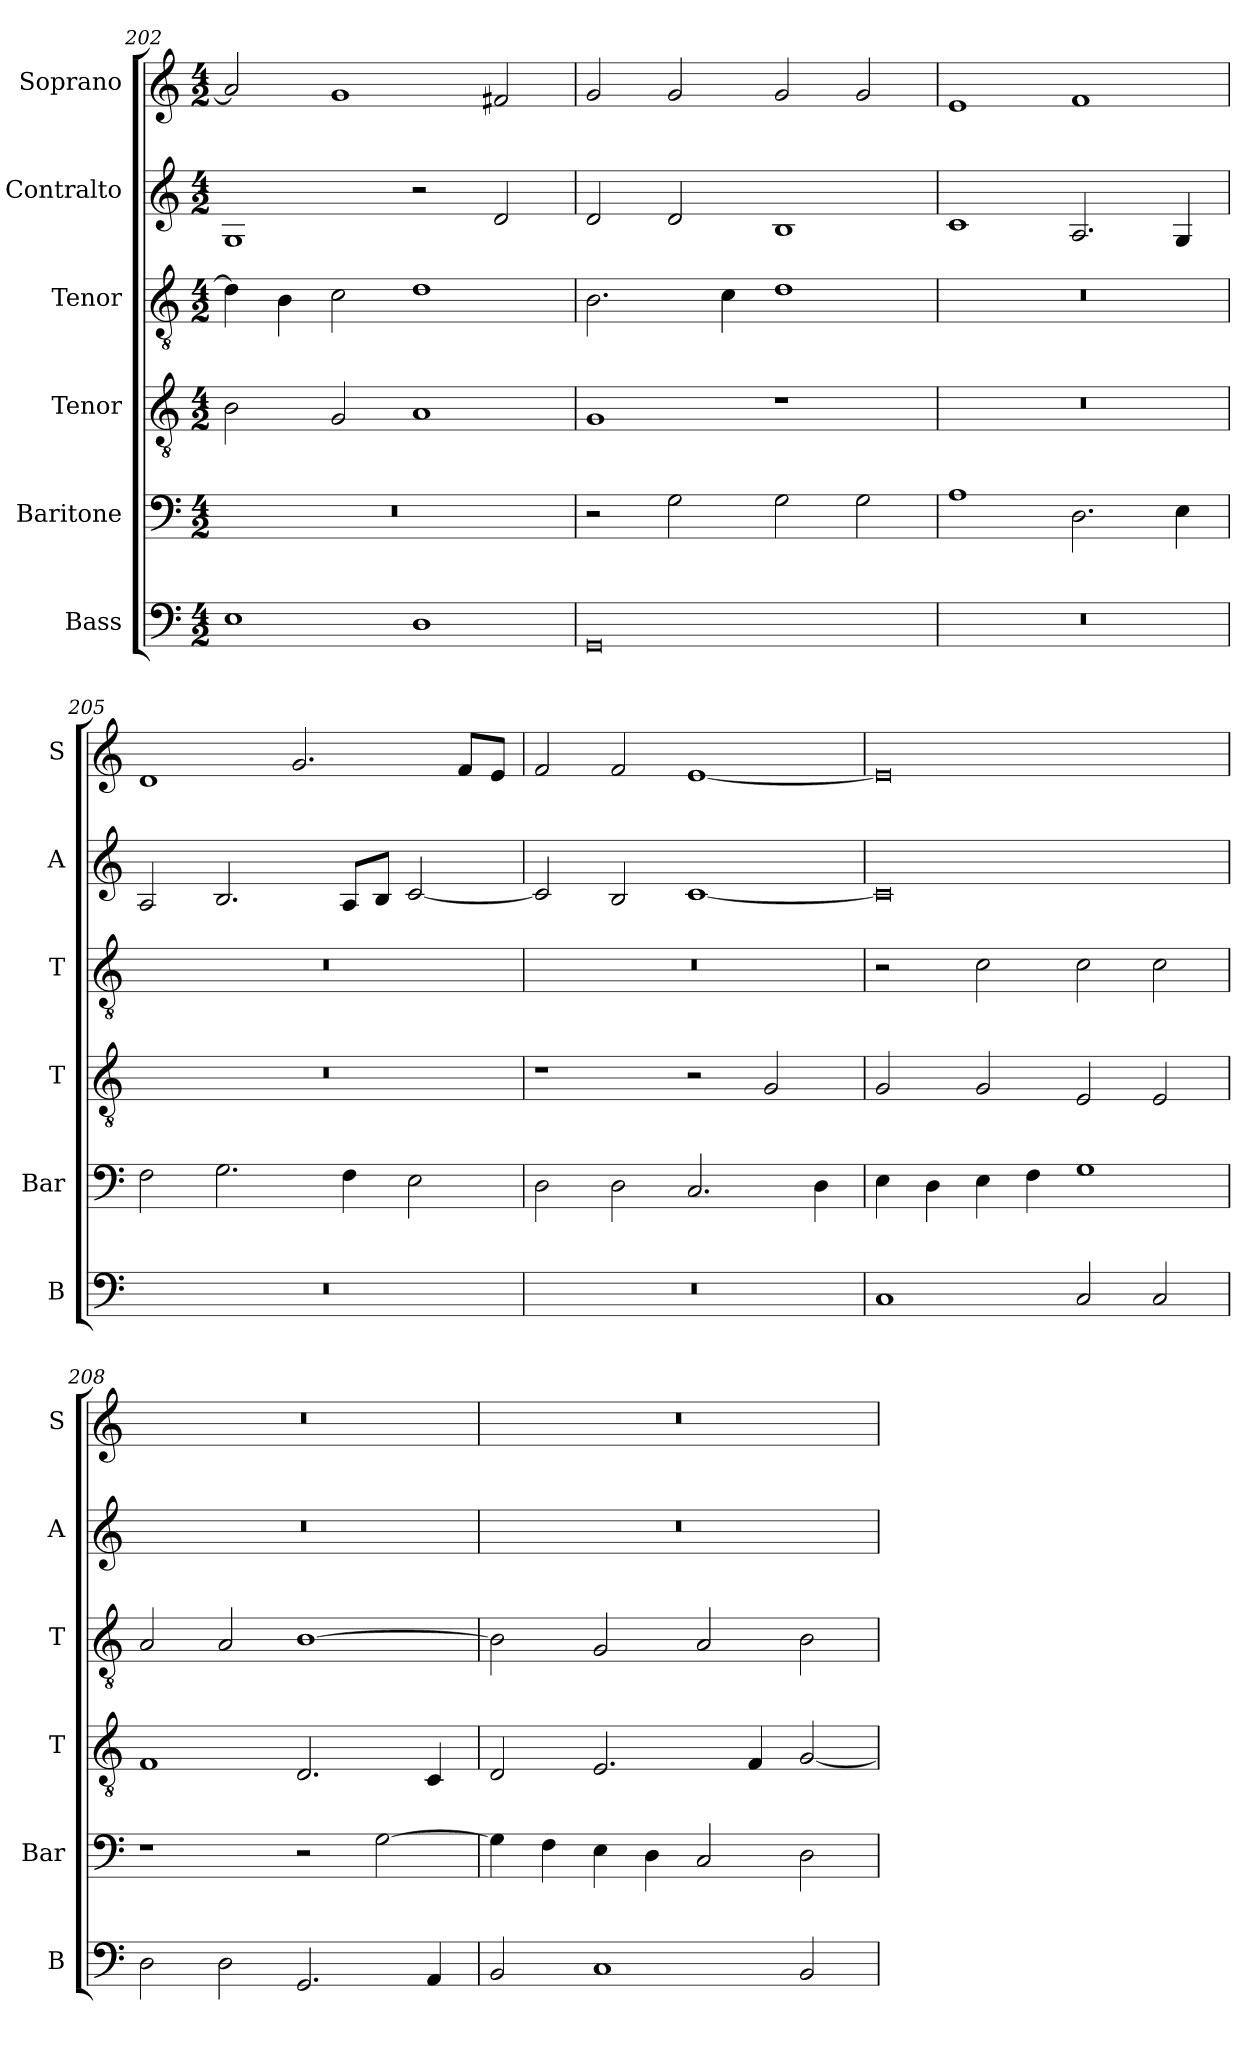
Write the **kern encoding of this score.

**kern	**kern	**kern	**kern	**kern	**kern
*part6	*part5	*part4	*part3	*part2	*part1
*staff6	*staff5	*staff4	*staff3	*staff2	*staff1
*I"Bass	*I"Baritone	*I"Tenor	*I"Tenor	*I"Contralto	*I"Soprano
*I'B	*I'Bar	*I'T	*I'T	*I'A	*I'S
*clefF4	*clefF4	*clefGv2	*clefGv2	*clefG2	*clefG2
*k[]	*k[]	*k[]	*k[]	*k[]	*k[]
*E:phr	*E:phr	*E:phr	*E:phr	*E:phr	*E:phr
*M4/2	*M4/2	*M4/2	*M4/2	*M4/2	*M4/2
=202	=202	=202	=202	=202	=202
1E	0r	2B	4d]	1G	2a]
.	.	.	4B	.	.
.	.	2G	2c	.	1g
1D	.	1A	1d	2r	.
.	.	.	.	2d	2f#X
=203	=203	=203	=203	=203	=203
0GG	2r	1G	2.B	2d	2g
.	2G	.	.	2d	2g
.	.	.	4c	.	.
.	2G	1r	1d	1B	2g
.	2G	.	.	.	2g
=204	=204	=204	=204	=204	=204
0r	1A	0r	0r	1c	1e
.	2.D	.	.	2.A	1f
.	4E	.	.	4G	.
=205	=205	=205	=205	=205	=205
0r	2F	0r	0r	2A	1d
.	2.G	.	.	2.B	.
.	.	.	.	.	2.g
.	4F	.	.	8A/L	.
.	.	.	.	8B/J	.
.	2E	.	.	[2c	.
.	.	.	.	.	8f/L
.	.	.	.	.	8e/J
=206	=206	=206	=206	=206	=206
0r	2D	1r	0r	2c]	2f
.	2D	.	.	2B	2f
.	2.C	2r	.	[1c	[1e
.	.	2G	.	.	.
.	4D	.	.	.	.
=207	=207	=207	=207	=207	=207
1C	4E	2G	2r	0c]	0e]
.	4D	.	.	.	.
.	4E	2G	2c	.	.
.	4F	.	.	.	.
2C	1G	2E	2c	.	.
2C	.	2E	2c	.	.
=208	=208	=208	=208	=208	=208
2D	1r	1F	2A	0r	0r
2D	.	.	2A	.	.
2.GG	2r	2.D	[1B	.	.
.	[2G	.	.	.	.
4AA	.	4C	.	.	.
=209	=209	=209	=209	=209	=209
2BB	4G]	2D	2B]	0r	0r
.	4F	.	.	.	.
1C	4E	2.E	2G	.	.
.	4D	.	.	.	.
.	2C	.	2A	.	.
.	.	4F	.	.	.
2BB	2D	[2G	2B	.	.
=	=	=	=	=	=
*-	*-	*-	*-	*-	*-
